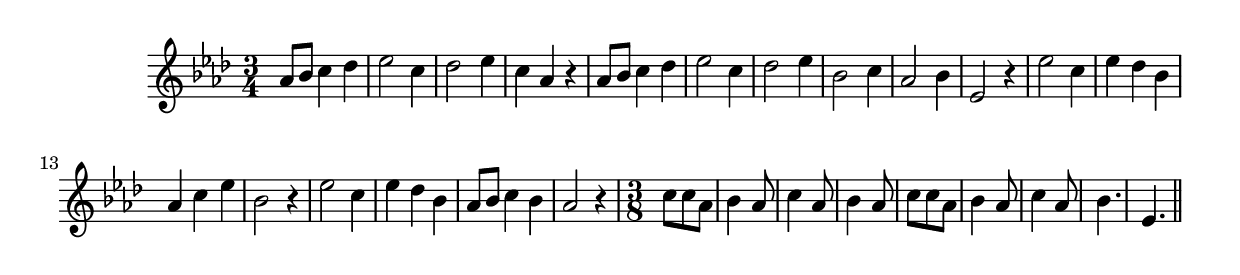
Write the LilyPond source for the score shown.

\version "2.14.0"
%{\header {
  title = "folk song"
  composer = "anonymous"
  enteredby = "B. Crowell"
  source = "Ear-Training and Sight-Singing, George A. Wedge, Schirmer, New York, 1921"
}%}
\score{{\key as \major
\time 3/4
%{\tempo 4=90
%}\relative as' {
  as8 bes c4 des | es2 c4 | des2 es4 | c4 as r | as8 bes8 c4 des | es2 c4 | des2 es4 | bes2 c4 | as2 bes4 | es,2 r4 |
  es'2 c4 | es4 des bes | as c es | bes2 r4 | es2 c4 | es4 des bes | as8 bes c4 bes | as2 r4 |
  \time 3/8
  c8 c as | bes4 as8 | c4 as8 | bes4 as8 |   c8 c as | bes4 as8 | c4 as8 | bes4. | es,4. 
  \bar "||"
}

}}